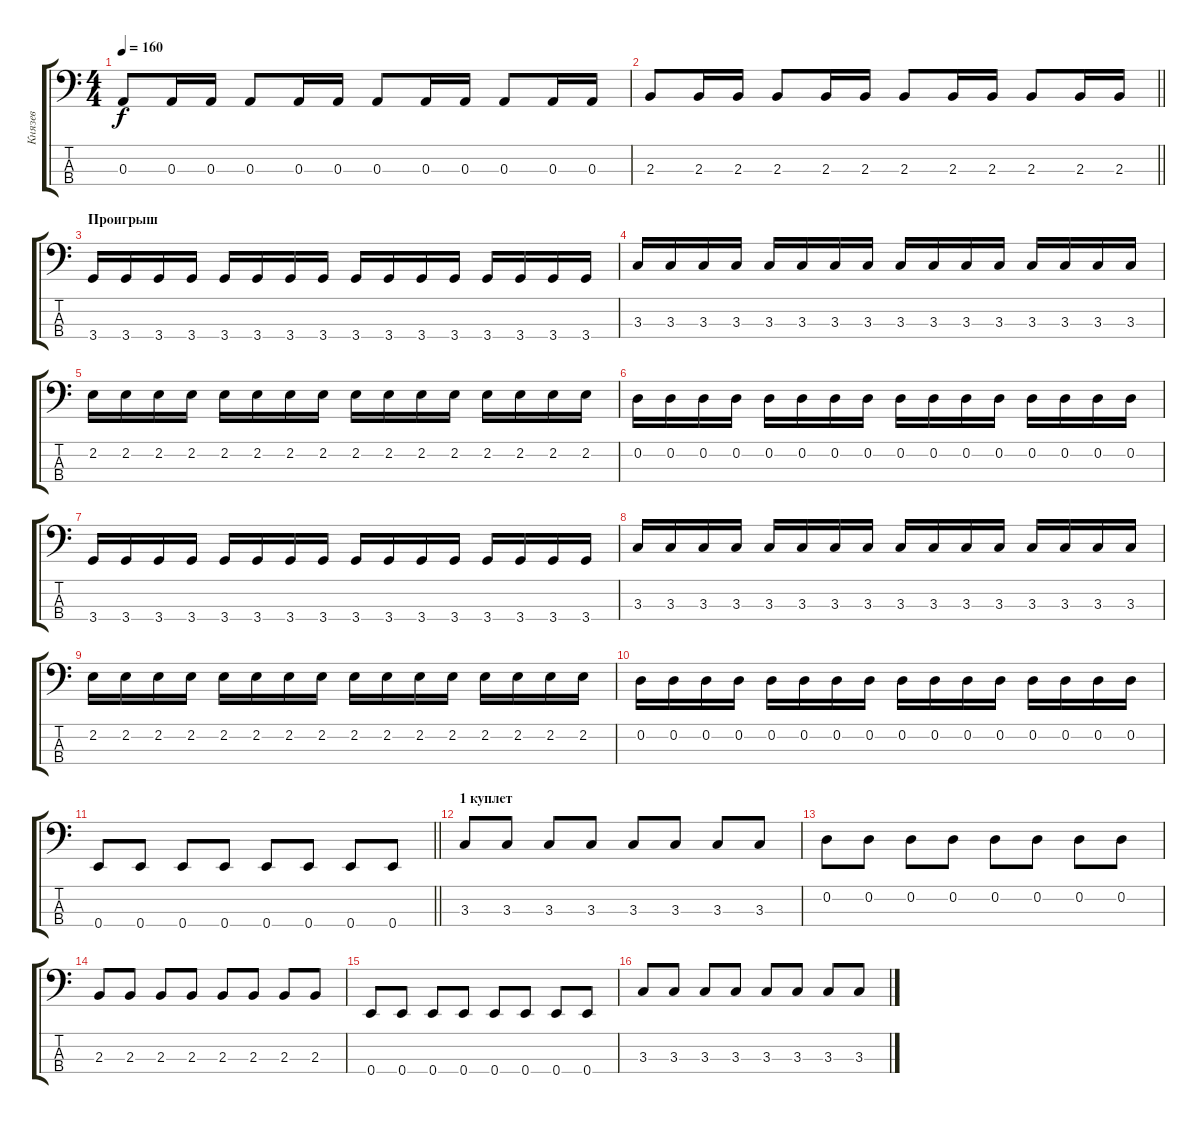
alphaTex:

\track ("Князев" "Князев") {instrument electricbasspick}
\staff {score tabs}
\tuning (G2 D2 A1 E1) {hide}
\ts (4 4)
\tempo 160
\clef f4
\ks c
0.3.8{dy f} 0.3.16 0.3.16 0.3.8 0.3.16 0.3.16 0.3.8 0.3.16 0.3.16 0.3.8 0.3.16 0.3.16 |
\barLineRight lightlight
2.3.8 2.3.16 2.3.16 2.3.8 2.3.16 2.3.16 2.3.8 2.3.16 2.3.16 2.3.8 2.3.16 2.3.16 |
\section ("" "Проигрыш")
3.4.16 3.4.16 3.4.16 3.4.16 3.4.16 3.4.16 3.4.16 3.4.16 3.4.16 3.4.16 3.4.16 3.4.16 3.4.16 3.4.16 3.4.16 3.4.16 |
3.3.16 3.3.16 3.3.16 3.3.16 3.3.16 3.3.16 3.3.16 3.3.16 3.3.16 3.3.16 3.3.16 3.3.16 3.3.16 3.3.16 3.3.16 3.3.16 |
2.2.16 2.2.16 2.2.16 2.2.16 2.2.16 2.2.16 2.2.16 2.2.16 2.2.16 2.2.16 2.2.16 2.2.16 2.2.16 2.2.16 2.2.16 2.2.16 |
0.2.16 0.2.16 0.2.16 0.2.16 0.2.16 0.2.16 0.2.16 0.2.16 0.2.16 0.2.16 0.2.16 0.2.16 0.2.16 0.2.16 0.2.16 0.2.16 |
3.4.16 3.4.16 3.4.16 3.4.16 3.4.16 3.4.16 3.4.16 3.4.16 3.4.16 3.4.16 3.4.16 3.4.16 3.4.16 3.4.16 3.4.16 3.4.16 |
3.3.16 3.3.16 3.3.16 3.3.16 3.3.16 3.3.16 3.3.16 3.3.16 3.3.16 3.3.16 3.3.16 3.3.16 3.3.16 3.3.16 3.3.16 3.3.16 |
2.2.16 2.2.16 2.2.16 2.2.16 2.2.16 2.2.16 2.2.16 2.2.16 2.2.16 2.2.16 2.2.16 2.2.16 2.2.16 2.2.16 2.2.16 2.2.16 |
0.2.16 0.2.16 0.2.16 0.2.16 0.2.16 0.2.16 0.2.16 0.2.16 0.2.16 0.2.16 0.2.16 0.2.16 0.2.16 0.2.16 0.2.16 0.2.16 |
\barLineRight lightlight
0.4.8 0.4.8 0.4.8 0.4.8 0.4.8 0.4.8 0.4.8 0.4.8 |
\section ("" "1 куплет")
3.3.8 3.3.8 3.3.8 3.3.8 3.3.8 3.3.8 3.3.8 3.3.8 |
0.2.8 0.2.8 0.2.8 0.2.8 0.2.8 0.2.8 0.2.8 0.2.8 |
2.3.8 2.3.8 2.3.8 2.3.8 2.3.8 2.3.8 2.3.8 2.3.8 |
0.4.8 0.4.8 0.4.8 0.4.8 0.4.8 0.4.8 0.4.8 0.4.8 |
3.3.8 3.3.8 3.3.8 3.3.8 3.3.8 3.3.8 3.3.8 3.3.8
